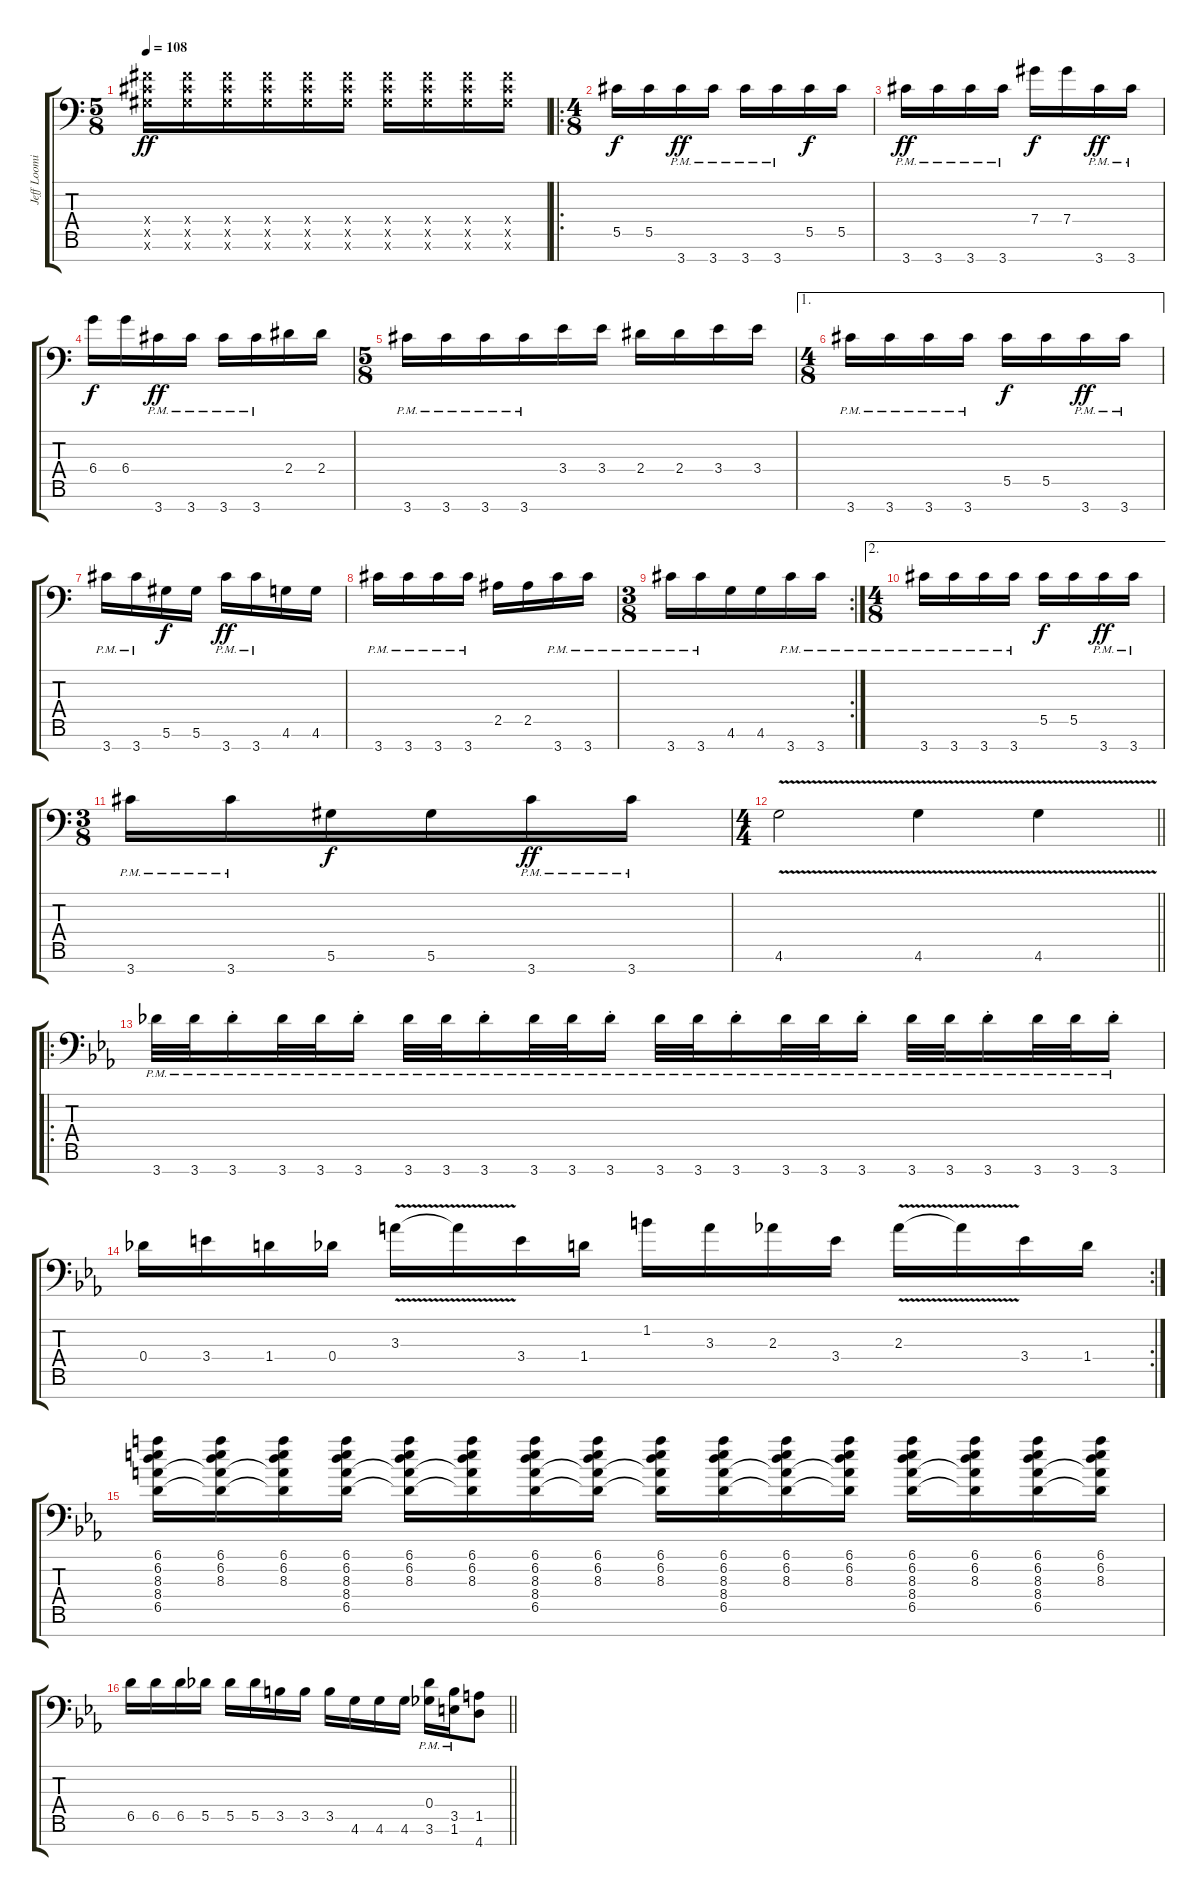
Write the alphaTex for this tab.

\track ("Jeff Loomis Rhythm" "Jeff Loomi") {instrument distortionguitar}
\staff {score tabs}
\tuning (Eb4 Bb3 Gb3 Db3 Ab2 Eb2 Bb1) {hide}
\ts (5 8)
\tempo 108
\clef f4
\ks c
(5.4{x} 5.5{x} 5.6{x}).16{dy ff instrument distortionguitar} (5.4{x} 5.5{x} 5.6{x}).16 (5.4{x} 5.5{x} 5.6{x}).16 (5.4{x} 5.5{x} 5.6{x}).16 (5.4{x} 5.5{x} 5.6{x}).16 (5.4{x} 5.5{x} 5.6{x}).16 (5.4{x} 5.5{x} 5.6{x}).16 (5.4{x} 5.5{x} 5.6{x}).16 (5.4{x} 5.5{x} 5.6{x}).16 (5.4{x} 5.5{x} 5.6{x}).16 |
\ro
\ts (4 8)
5.5.16{dy f} 5.5.16 3.7{pm}.16{ot 8vb dy ff} 3.7{pm}.16{ot 8vb} 3.7{pm}.16{ot 8vb} 3.7{pm}.16{ot 8vb} 5.5.16{dy f} 5.5.16 |
3.7{pm}.16{ot 8vb dy ff} 3.7{pm}.16{ot 8vb} 3.7{pm}.16{ot 8vb} 3.7{pm}.16{ot 8vb} 7.4.16{dy f} 7.4.16 3.7{pm}.16{ot 8vb dy ff} 3.7{pm}.16{ot 8vb} |
6.4.16{dy f} 6.4.16 3.7{pm}.16{ot 8vb dy ff} 3.7{pm}.16{ot 8vb} 3.7{pm}.16{ot 8vb} 3.7{pm}.16{ot 8vb} 2.4.16 2.4.16 |
\ts (5 8)
3.7{pm}.16{ot 8vb} 3.7{pm}.16{ot 8vb} 3.7{pm}.16{ot 8vb} 3.7{pm}.16{ot 8vb} 3.4.16 3.4.16 2.4.16 2.4.16 3.4.16 3.4.16 |
\ae 1
\ts (4 8)
3.7{pm}.16{ot 8vb} 3.7{pm}.16{ot 8vb} 3.7{pm}.16{ot 8vb} 3.7{pm}.16{ot 8vb} 5.5.16{dy f} 5.5.16 3.7{pm}.16{ot 8vb dy ff} 3.7{pm}.16{ot 8vb} |
3.7{pm}.16{ot 8vb} 3.7{pm}.16{ot 8vb} 5.6.16{dy f} 5.6.16 3.7{pm}.16{ot 8vb dy ff} 3.7{pm}.16{ot 8vb} 4.6.16 4.6.16 |
3.7{pm}.16{ot 8vb} 3.7{pm}.16{ot 8vb} 3.7{pm}.16{ot 8vb} 3.7{pm}.16{ot 8vb} 2.5.16 2.5.16 3.7{pm}.16{ot 8vb} 3.7{pm}.16{ot 8vb} |
\rc 2
\ts (3 8)
3.7{pm}.16{ot 8vb} 3.7{pm}.16{ot 8vb} 4.6.16 4.6.16 3.7{pm}.16{ot 8vb} 3.7{pm}.16{ot 8vb} |
\ae 2
\ts (4 8)
3.7{pm}.16{ot 8vb} 3.7{pm}.16{ot 8vb} 3.7{pm}.16{ot 8vb} 3.7{pm}.16{ot 8vb} 5.5.16{dy f} 5.5.16 3.7{pm}.16{ot 8vb dy ff} 3.7{pm}.16{ot 8vb} |
\ts (3 8)
3.7{pm}.16{ot 8vb} 3.7{pm}.16{ot 8vb} 5.6.16{dy f} 5.6.16 3.7{pm}.16{ot 8vb dy ff} 3.7{pm}.16{ot 8vb} |
\ts (4 4)
\barLineRight lightlight
4.6{v}.2 4.6{v}.4 4.6{v}.4 |
\ro
\ks eb
3.7{pm}.32{ot 8vb} 3.7{pm}.32{ot 8vb} 3.7{pm st}.16{ot 8vb} 3.7{pm}.32{ot 8vb} 3.7{pm}.32{ot 8vb} 3.7{pm st}.16{ot 8vb} 3.7{pm}.32{ot 8vb} 3.7{pm}.32{ot 8vb} 3.7{pm st}.16{ot 8vb} 3.7{pm}.32{ot 8vb} 3.7{pm}.32{ot 8vb} 3.7{pm st}.16{ot 8vb} 3.7{pm}.32{ot 8vb} 3.7{pm}.32{ot 8vb} 3.7{pm st}.16{ot 8vb} 3.7{pm}.32{ot 8vb} 3.7{pm}.32{ot 8vb} 3.7{pm st}.16{ot 8vb} 3.7{pm}.32{ot 8vb} 3.7{pm}.32{ot 8vb} 3.7{pm st}.16{ot 8vb} 3.7{pm}.32{ot 8vb} 3.7{pm}.32{ot 8vb} 3.7{pm st}.16{ot 8vb} |
\rc 2
0.4.16 3.4.16 1.4.16 0.4.16 3.3{v}.16 3.3{v t}.16 3.4.16 1.4.16 1.2.16 3.3.16 2.3.16 3.4.16 2.3{v}.16 2.3{v t}.16 3.4.16 1.4.16 |
(6.1 6.2 8.3 8.4 6.5).16 (6.1 6.2 8.3 8.4{t} 6.5{t}).16 (6.1 6.2 8.3 8.4{t} 6.5{t}).16 (6.1 6.2 8.3 8.4 6.5).16 (6.1 6.2 8.3 8.4{t} 6.5{t}).16 (6.1 6.2 8.3 8.4{t} 6.5{t}).16 (6.1 6.2 8.3 8.4 6.5).16 (6.1 6.2 8.3 8.4{t} 6.5{t}).16 (6.1 6.2 8.3 8.4{t} 6.5{t}).16 (6.1 6.2 8.3 8.4 6.5).16 (6.1 6.2 8.3 8.4{t} 6.5{t}).16 (6.1 6.2 8.3 8.4{t} 6.5{t}).16 (6.1 6.2 8.3 8.4 6.5).16 (6.1 6.2 8.3 8.4{t} 6.5{t}).16 (6.1 6.2 8.3 8.4 6.5).16 (6.1 6.2 8.3 8.4{t} 6.5{t}).16 |
\barLineRight lightlight
6.5.16 6.5.16 6.5.16 5.5.16 5.5.16 5.5.16 3.5.16 3.5.16 3.5.16 4.6.16 4.6.16 4.6.16 (0.4{pm} 3.6{pm}).16 (3.5{pm} 1.6{pm}).16 (1.5 4.7).8
